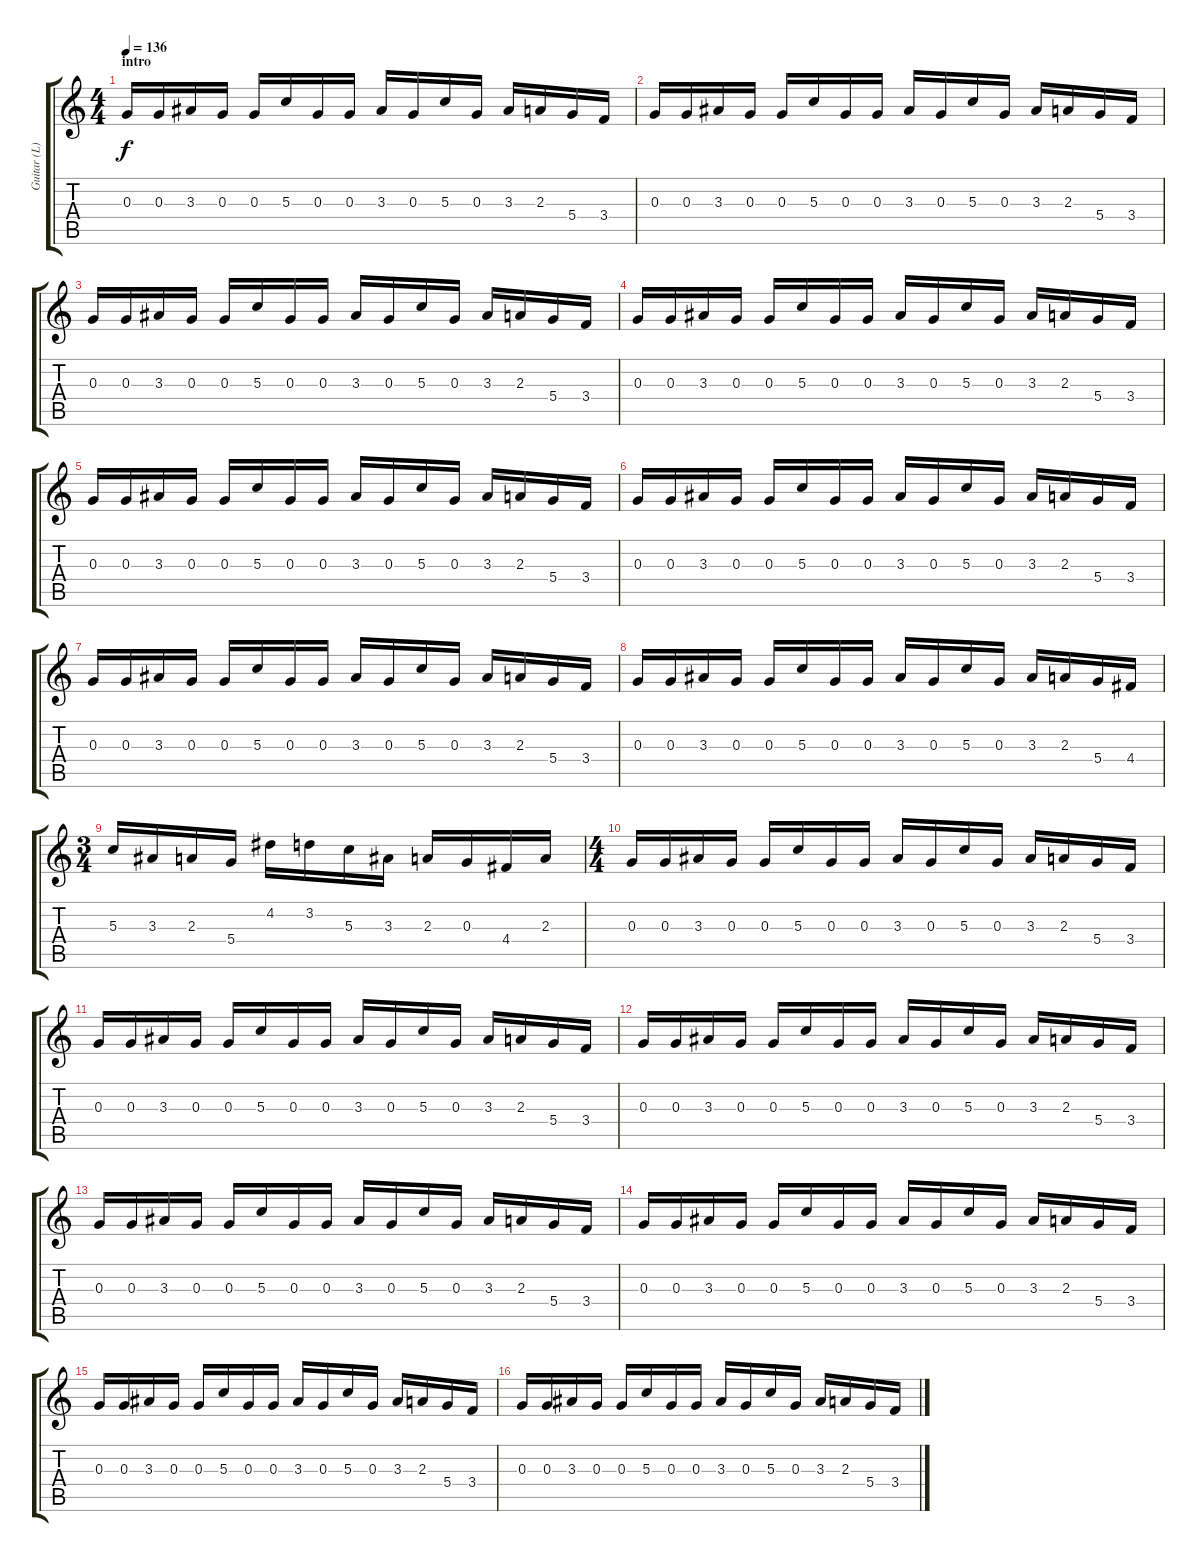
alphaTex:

\track ("Guitar (L)" "Guitar (L)") {instrument distortionguitar}
\staff {score tabs}
\tuning (E4 B3 G3 D3 A2 E2) {hide}
\ts (4 4)
\section ("" "intro")
\tempo 136
\clef g2
\ks c
0.3.16{dy f instrument distortionguitar} 0.3.16 3.3.16 0.3.16 0.3.16 5.3.16 0.3.16 0.3.16 3.3.16 0.3.16 5.3.16 0.3.16 3.3.16 2.3.16 5.4.16 3.4.16 |
0.3.16 0.3.16 3.3.16 0.3.16 0.3.16 5.3.16 0.3.16 0.3.16 3.3.16 0.3.16 5.3.16 0.3.16 3.3.16 2.3.16 5.4.16 3.4.16 |
0.3.16 0.3.16 3.3.16 0.3.16 0.3.16 5.3.16 0.3.16 0.3.16 3.3.16 0.3.16 5.3.16 0.3.16 3.3.16 2.3.16 5.4.16 3.4.16 |
0.3.16 0.3.16 3.3.16 0.3.16 0.3.16 5.3.16 0.3.16 0.3.16 3.3.16 0.3.16 5.3.16 0.3.16 3.3.16 2.3.16 5.4.16 3.4.16 |
0.3.16 0.3.16 3.3.16 0.3.16 0.3.16 5.3.16 0.3.16 0.3.16 3.3.16 0.3.16 5.3.16 0.3.16 3.3.16 2.3.16 5.4.16 3.4.16 |
0.3.16 0.3.16 3.3.16 0.3.16 0.3.16 5.3.16 0.3.16 0.3.16 3.3.16 0.3.16 5.3.16 0.3.16 3.3.16 2.3.16 5.4.16 3.4.16 |
0.3.16 0.3.16 3.3.16 0.3.16 0.3.16 5.3.16 0.3.16 0.3.16 3.3.16 0.3.16 5.3.16 0.3.16 3.3.16 2.3.16 5.4.16 3.4.16 |
0.3.16 0.3.16 3.3.16 0.3.16 0.3.16 5.3.16 0.3.16 0.3.16 3.3.16 0.3.16 5.3.16 0.3.16 3.3.16 2.3.16 5.4.16 4.4.16 |
\ts (3 4)
5.3.16 3.3.16 2.3.16 5.4.16 4.2.16 3.2.16 5.3.16 3.3.16 2.3.16 0.3.16 4.4.16 2.3.16 |
\ts (4 4)
0.3.16 0.3.16 3.3.16 0.3.16 0.3.16 5.3.16 0.3.16 0.3.16 3.3.16 0.3.16 5.3.16 0.3.16 3.3.16 2.3.16 5.4.16 3.4.16 |
0.3.16 0.3.16 3.3.16 0.3.16 0.3.16 5.3.16 0.3.16 0.3.16 3.3.16 0.3.16 5.3.16 0.3.16 3.3.16 2.3.16 5.4.16 3.4.16 |
0.3.16 0.3.16 3.3.16 0.3.16 0.3.16 5.3.16 0.3.16 0.3.16 3.3.16 0.3.16 5.3.16 0.3.16 3.3.16 2.3.16 5.4.16 3.4.16 |
0.3.16 0.3.16 3.3.16 0.3.16 0.3.16 5.3.16 0.3.16 0.3.16 3.3.16 0.3.16 5.3.16 0.3.16 3.3.16 2.3.16 5.4.16 3.4.16 |
0.3.16 0.3.16 3.3.16 0.3.16 0.3.16 5.3.16 0.3.16 0.3.16 3.3.16 0.3.16 5.3.16 0.3.16 3.3.16 2.3.16 5.4.16 3.4.16 |
0.3.16 0.3.16 3.3.16 0.3.16 0.3.16 5.3.16 0.3.16 0.3.16 3.3.16 0.3.16 5.3.16 0.3.16 3.3.16 2.3.16 5.4.16 3.4.16 |
0.3.16 0.3.16 3.3.16 0.3.16 0.3.16 5.3.16 0.3.16 0.3.16 3.3.16 0.3.16 5.3.16 0.3.16 3.3.16 2.3.16 5.4.16 3.4.16
